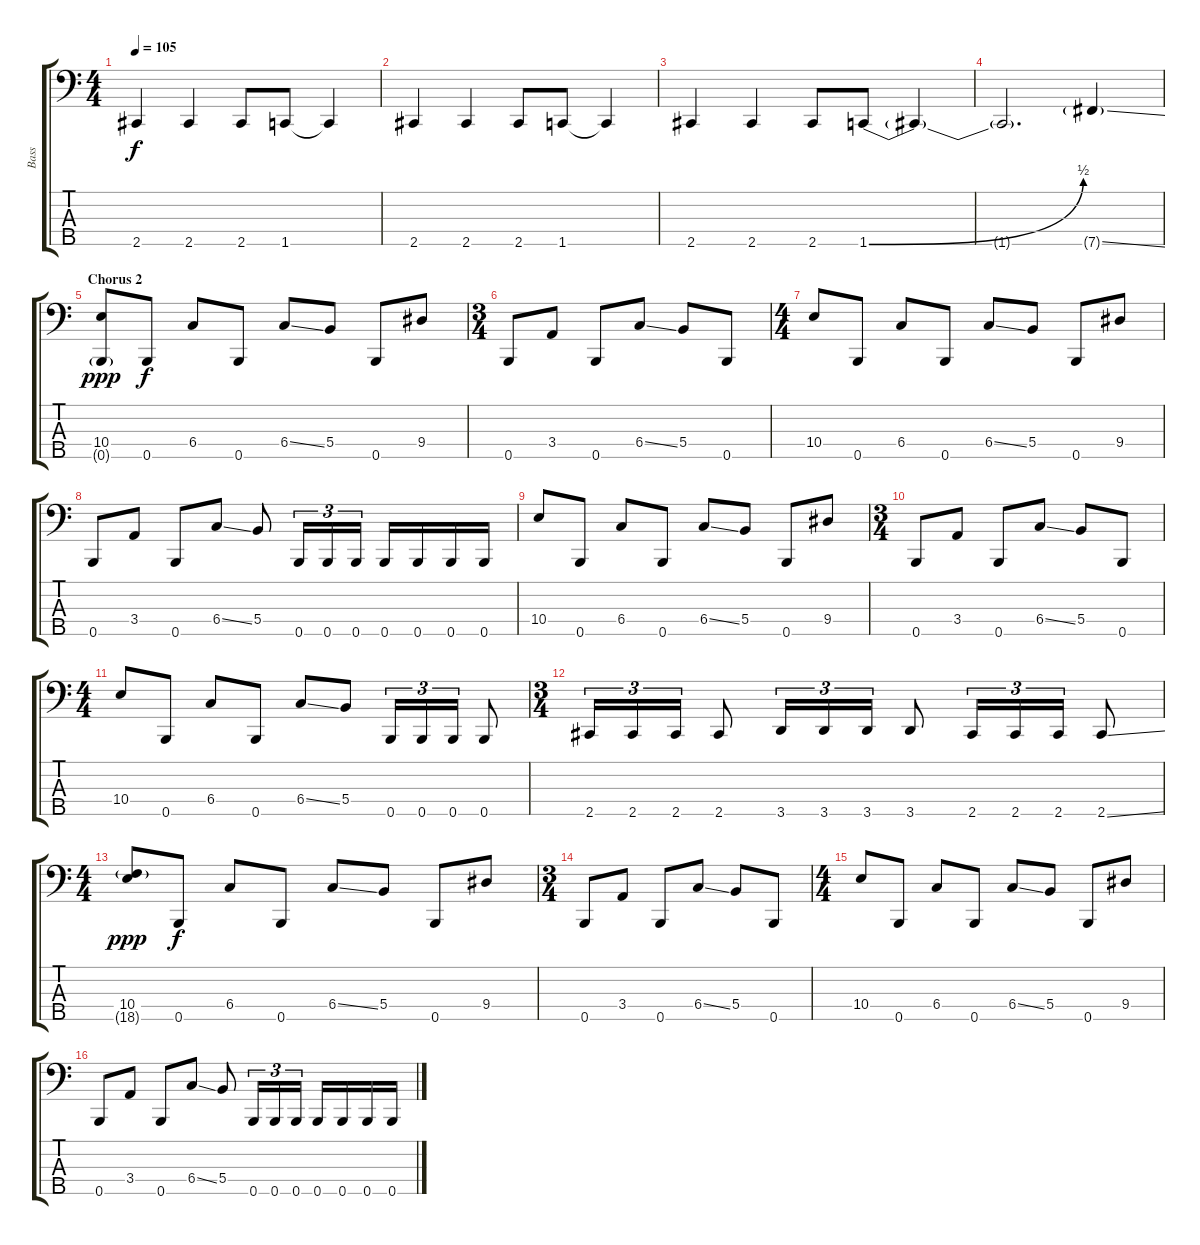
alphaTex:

\track ("Bass" "Bass") {instrument electricbassfinger}
\staff {score tabs}
\tuning (B2 Gb2 B1 Gb1 B0) {hide}
\ts (4 4)
\tempo 105
\clef f4
\ks c
2.5.4{dy f} 2.5.4 2.5.8 1.5.8 1.5{t}.4 |
2.5.4 2.5.4 2.5.8 1.5.8 1.5{t}.4 |
2.5.4 2.5.4 2.5.8 1.5{be (bend 0 0 60 2)}.8 1.5{t}.4 |
1.5{t}.2{d} 7.5{ss g}.4 |
\section ("" "Chorus 2")
(10.4 0.5{g}).8{dy ppp} 0.5.8{dy f} 6.4.8 0.5.8 6.4{ss}.8 5.4.8 0.5.8 9.4.8 |
\ts (3 4)
0.5.8 3.4.8 0.5.8 6.4{ss}.8 5.4.8 0.5.8 |
\ts (4 4)
10.4.8 0.5.8 6.4.8 0.5.8 6.4{ss}.8 5.4.8 0.5.8 9.4.8 |
0.5.8 3.4.8 0.5.8 6.4{ss}.8 5.4.8 0.5.16{tu (3 2)} 0.5.16{tu (3 2)} 0.5.16{tu (3 2)} 0.5.16 0.5.16 0.5.16 0.5.16 |
10.4.8 0.5.8 6.4.8 0.5.8 6.4{ss}.8 5.4.8 0.5.8 9.4.8 |
\ts (3 4)
0.5.8 3.4.8 0.5.8 6.4{ss}.8 5.4.8 0.5.8 |
\ts (4 4)
10.4.8 0.5.8 6.4.8 0.5.8 6.4{ss}.8 5.4.8 0.5.16{tu (3 2)} 0.5.16{tu (3 2)} 0.5.16{tu (3 2)} 0.5.8 |
\ts (3 4)
2.5.16{tu (3 2)} 2.5.16{tu (3 2)} 2.5.16{tu (3 2)} 2.5.8 3.5.16{tu (3 2)} 3.5.16{tu (3 2)} 3.5.16{tu (3 2)} 3.5.8 2.5.16{tu (3 2)} 2.5.16{tu (3 2)} 2.5.16{tu (3 2)} 2.5{ss}.8 |
\ts (4 4)
(10.4 18.5{g}).8{dy ppp} 0.5.8{dy f} 6.4.8 0.5.8 6.4{ss}.8 5.4.8 0.5.8 9.4.8 |
\ts (3 4)
0.5.8 3.4.8 0.5.8 6.4{ss}.8 5.4.8 0.5.8 |
\ts (4 4)
10.4.8 0.5.8 6.4.8 0.5.8 6.4{ss}.8 5.4.8 0.5.8 9.4.8 |
0.5.8 3.4.8 0.5.8 6.4{ss}.8 5.4.8 0.5.16{tu (3 2)} 0.5.16{tu (3 2)} 0.5.16{tu (3 2)} 0.5.16 0.5.16 0.5.16 0.5.16
